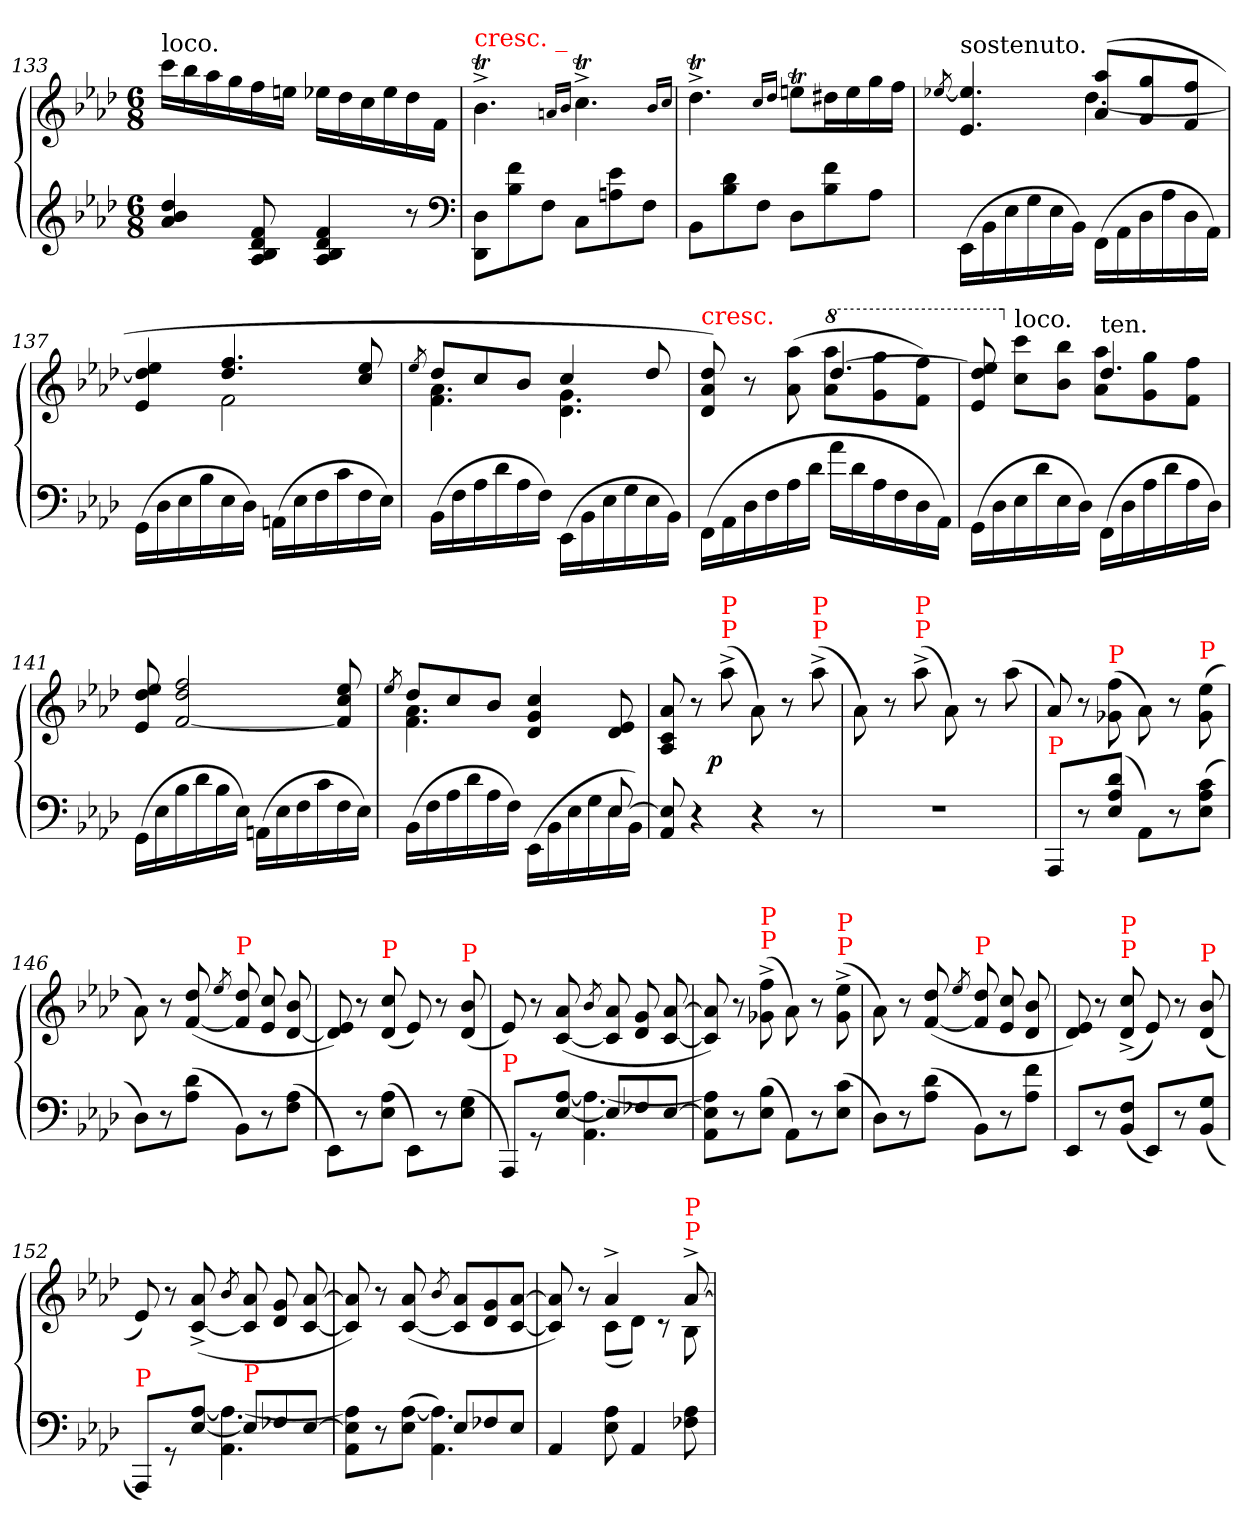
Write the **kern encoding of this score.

**kern	**kern	**dynam
*part1	*part1	*part1
*staff2	*staff1	*staff1/2
*clefG2	*clefG2	*
*k[b-e-a-d-]	*k[b-e-a-d-]	*
*A-:	*A-:	*
*M6/8	*M6/8	*
=133	=133	=133
!	!LO:TX:a:t=loco.	!
4dd-/ 4b-/ 4a-/	16cccLL	.
.	16bb-	.
.	16aa-	.
.	16gg	.
8f 8d- 8B- 8A-	16ff	.
.	16eenJJ	.
4f 4d- 4B- 4A-	16ee-XLL	.
.	16dd-	.
.	16cc	.
.	16ee-	.
8r	16dd-	.
.	16fJJ	.
*clefF4	*	*
=134	=134	=134
!	!LO:TX:a:color=red:t=cresc. _	!
8D- 8DD-L	4.b-T^<	.
8f 8B-	.	.
8FJ	.	.
.	16qqan/LL	.
.	16qqb-/JJ	.
8CL	4.cct^<	.
8e- 8An	.	.
8FJ	.	.
.	16qqb-/LL	.
.	16qqcc/JJ	.
=135	=135	=135
8BB-L	4.dd-T^<	.
8d- 8B-	.	.
8FJ	.	.
.	16qqcc/LL	.
.	16qqdd-/JJ	.
8D-L	8eentL	.
8f 8B-	16dd#XL	.
.	16ee	.
8A-J	16gg	.
.	16ffJJ	.
=136	=136	=136
.	[8qee-X/	.
*	*^	*
!	!LO:TX:a:t=sostenuto.	!	!
(>16EE-\LL	4.ee-]/ 4.e-/	4.ryy	.
16BB-	.	.	.
16E-	.	.	.
16G	.	.	.
16E-	.	.	.
16BB-JJ)	.	.	.
(>16FF\LL	(>8aa- 8a-L	[4.dd-	.
16AA-	.	.	.
16D-	8gg 8g	.	.
16A-	.	.	.
16D-	8ff 8fJ	.	.
16AA-JJ)	.	.	.
=137	=137	=137	=137
(>16GGLL	4ee- 4dd-] 4e-	4ryy	.
16D-	.	.	.
16E-	.	.	.
16B-	.	.	.
16E-	4.ff 4.dd-	2f	.
16D-JJ)	.	.	.
(>16AAnLL	.	.	.
16E-	.	.	.
16F	.	.	.
16c	.	.	.
16F	8ee- 8cc	.	.
16E-JJ)	.	.	.
=138	=138	=138	=138
.	8qee-/	.	.
(>16BB-LL	8dd-L	4.a- 4.f	.
16F	.	.	.
16A-	8cc	.	.
16d-	.	.	.
16A-	8b-J	.	.
16FJJ)	.	.	.
(>16EE-\LL	4cc	4.g 4.d-	.
16BB-	.	.	.
16E-	.	.	.
16G	.	.	.
16E-	8dd-	.	.
16BB-JJ)	.	.	.
=139	=139	=139	=139
!	!LO:TX:a:color=red:t=cresc.	!	!
(>16FFLL	8dd- 8a- 8d-)	4ryy	.
16AA-	.	.	.
16D-	8r	.	.
16F	.	.	.
16A-	8ryy	(>8aa- 8a-	.
16d-JJ	.	.	.
*	*8va	*	*
16a-LL	[4.ddd-	8aaa-\ 8aa-\L	.
16d-	.	.	.
16A-	.	8ggg 8gg	.
16F	.	.	.
16D-	.	8fff 8ffJ)	.
16AA-JJ)	.	.	.
=140	=140	=140	=140
(>16GGLL	8eee-/ 8ddd-]/ 8ee-/	8ryy	.
16D-	.	.	.
*	*X8va	*	*
!	!LO:TX:a:t=loco.	!	!
16E-	4ryy	(>8ccc 8ccL	.
16d-	.	.	.
16E-	.	8bb- 8b-J	.
16D-JJ)	.	.	.
!	!LO:TX:a:t=ten.	!	!
(>16FFLL	4.dd-/	8aa-\ 8a-\L	.
16D-	.	.	.
16A-	.	8gg 8g	.
16d-	.	.	.
16A-	.	8ff 8fJ	.
16D-JJ)	.	.	.
*	*v	*v	*
=141	=141	=141
(>16GGLL	8ee-/ 8dd-/ 8e-/	.
16E-	.	.
16B-	2ff/ 2dd-/ [2f/	.
16d-	.	.
16B-	.	.
16E-JJ)	.	.
(>16AAnLL	.	.
16E-	.	.
16F	.	.
16c	.	.
16F	8ee-/ 8cc/ 8f]/	.
16E-JJ)	.	.
=142	=142	=142
.	8qee-/	.
*^	*^	*
4ryy	(16BB-\LL	8dd-L	4.a- 4.f	.
.	16F	.	.	.
.	16A-	8cc	.	.
.	16d-	.	.	.
4ryy	16A-	8b-J	.	.
.	16FJJ)	.	.	.
.	(16EE-\LL	4cc/ 4g/ 4d-/	4.ryy	.
.	16BB-	.	.	.
8ryy	16E-	.	.	.
.	16G	.	.	.
[8E-/	16E-	8e-/ 8d-/	.	.
.	16BB-JJ)	.	.	.
*v	*v	*	*	*
*	*v	*v	*
=143	=143	=143
8E-] 8AA-	8a- 8c 8A-	.
4r	8r	.
!	!LO:TX:a:color=red:t=P	!
!	!LO:TX:a:color=red:t=P	!
!	!	!LO:DY:rj
.	(>8aa-^<	p
4r	8a-\)	.
.	8r	.
!	!LO:TX:a:color=red:t=P	!
!	!LO:TX:a:color=red:t=P	!
8r	(>8aa-^<	.
=144	=144	=144
2.rF	8a-\)	.
.	8r	.
!	!LO:TX:a:color=red:t=P	!
!	!LO:TX:a:color=red:t=P	!
.	(>8aa-^<	.
.	8a-\)	.
.	8r	.
.	(>8aa-	.
=145	=145	=145
!LO:TX:a:color=red:t=P	!	!
8AAA-/L	8a-/)	.
8r	8r	.
!	!LO:TX:a:color=red:t=P	!
(>8d-\ 8A-\ 8E-\J	(>8ff 8g-X	.
8AA-L)	8a-\)	.
8r	8r	.
!	!LO:TX:a:color=red:t=P	!
(8c 8A- 8E-J	(>8ee- 8g-	.
=146	=146	=146
8D-L)	8a-\)	.
8r	8r	.
(>8d- 8A-J	(>8dd-/ [8f/	.
.	8qee-/	.
!	!LO:TX:a:color=red:t=P	!
8BB-L)	8dd-/ 8f]/	.
8r	8cc 8e-	.
(>8A- 8FJ	8b- [8d-	.
=147	=147	=147
8EE-\L)	8e- 8d-])	.
8r	8r	.
!	!LO:TX:a:color=red:t=P	!
(>8A- 8E-J	(<8cc/ 8d-/	.
8EE-\L)	8e-)	.
8r	8r	.
!	!LO:TX:a:color=red:t=P	!
(8G 8E-J	(<8b-/ 8d-/	.
=148	=148	=148
*^	*^	*
!LO:TX:a:color=red:t=P	!	!	!	!
4.ryy	8AAA-/L)	8e-/)	4.ryy	.
.	8r	8r	.	.
.	[8A-\ [8E-\J	(>8a- [8c	.	.
.	.	8qb-/	.	.
8E-/L]	4.AA- 4.A-_	8a- 8c]	4.ryy	.
8F-X	.	8g 8d-	.	.
[8E-J	.	[8a- [8c	.	.
*v	*v	*	*	*
*	*v	*v	*
=149	=149	=149
8A-] 8E-] 8AA-L	8a-] 8c])	.
8r	8r	.
!	!LO:TX:a:color=red:t=P	!
!	!LO:TX:a:color=red:t=P	!
(>8B- 8E-J	(>8ff^< 8g-X^<	.
8AA-L)	8a-\)	.
8r	8r	.
!	!LO:TX:a:color=red:t=P	!
!	!LO:TX:a:color=red:t=P	!
(>8c 8E-J	(8ee-^< 8g-^<	.
=150	=150	=150
8D-L)	8a-\)	.
8r	8r	.
(>8d- 8A-J	(>8dd-/ [8f/	.
.	8qee-/	.
!	!LO:TX:a:color=red:t=P	!
8BB-L)	8dd-/ 8f]/	.
8r	8cc 8e-	.
8f 8A-J	8b- 8d-	.
=151	=151	=151
8EE-/L	8e- 8d-)	.
8r	8r	.
!	!LO:TX:a:color=red:t=P	!
!	!LO:TX:a:color=red:t=P	!
(<8F 8BB-J	(<8cc^</ 8d-^</	.
8EE-/L)	8e-)	.
8r	8r	.
!	!LO:TX:a:color=red:t=P	!
(<8G 8BB-J	(8b-/ 8d-/	.
=152	=152	=152
*^	*	*
!LO:TX:a:color=red:t=P	!	!	!
4.ryy	8AAA-/L)	8e-/)	.
.	8r	8r	.
.	[8A-\ [8E-\J	(>8a-^< [8c^<	.
.	.	8qb-/	.
!LO:TX:a:color=red:t=P	!	!	!
8E-/L]	4.A-_ 4.AA-	8a- 8c]	.
8F-X	.	8g 8d-	.
[8E-J	.	[8a- [8c	.
=153	=153	=153	=153
4.ryy	8A-] 8E-] 8AA-L	8a-] 8c])	.
.	8r	8r	.
.	(>[8A- 8E-J	(>8a- [8c	.
.	.	8qb-/	.
8E-/L	4.A-] 4.AA-)	8a- 8c]L	.
8F-X	.	8g 8d-	.
8E-J	.	[8a- [8cJ	.
*v	*v	*	*
=154	=154	=154
*	*^	*
4AA-	8a-] 8c])	4ryy	.
.	8r	.	.
8A- 8E-	4a-^>	(>8cL	.
4AA-	.	8d-J)	.
.	8ryy	8rc	.
!	!LO:TX:a:color=red:t=P	!	!
!	!LO:TX:a:color=red:t=P	!	!
8A- 8F-X	[8a-^>	8B-	.
*	*v	*v	*
=	=	=
*-	*-	*-
